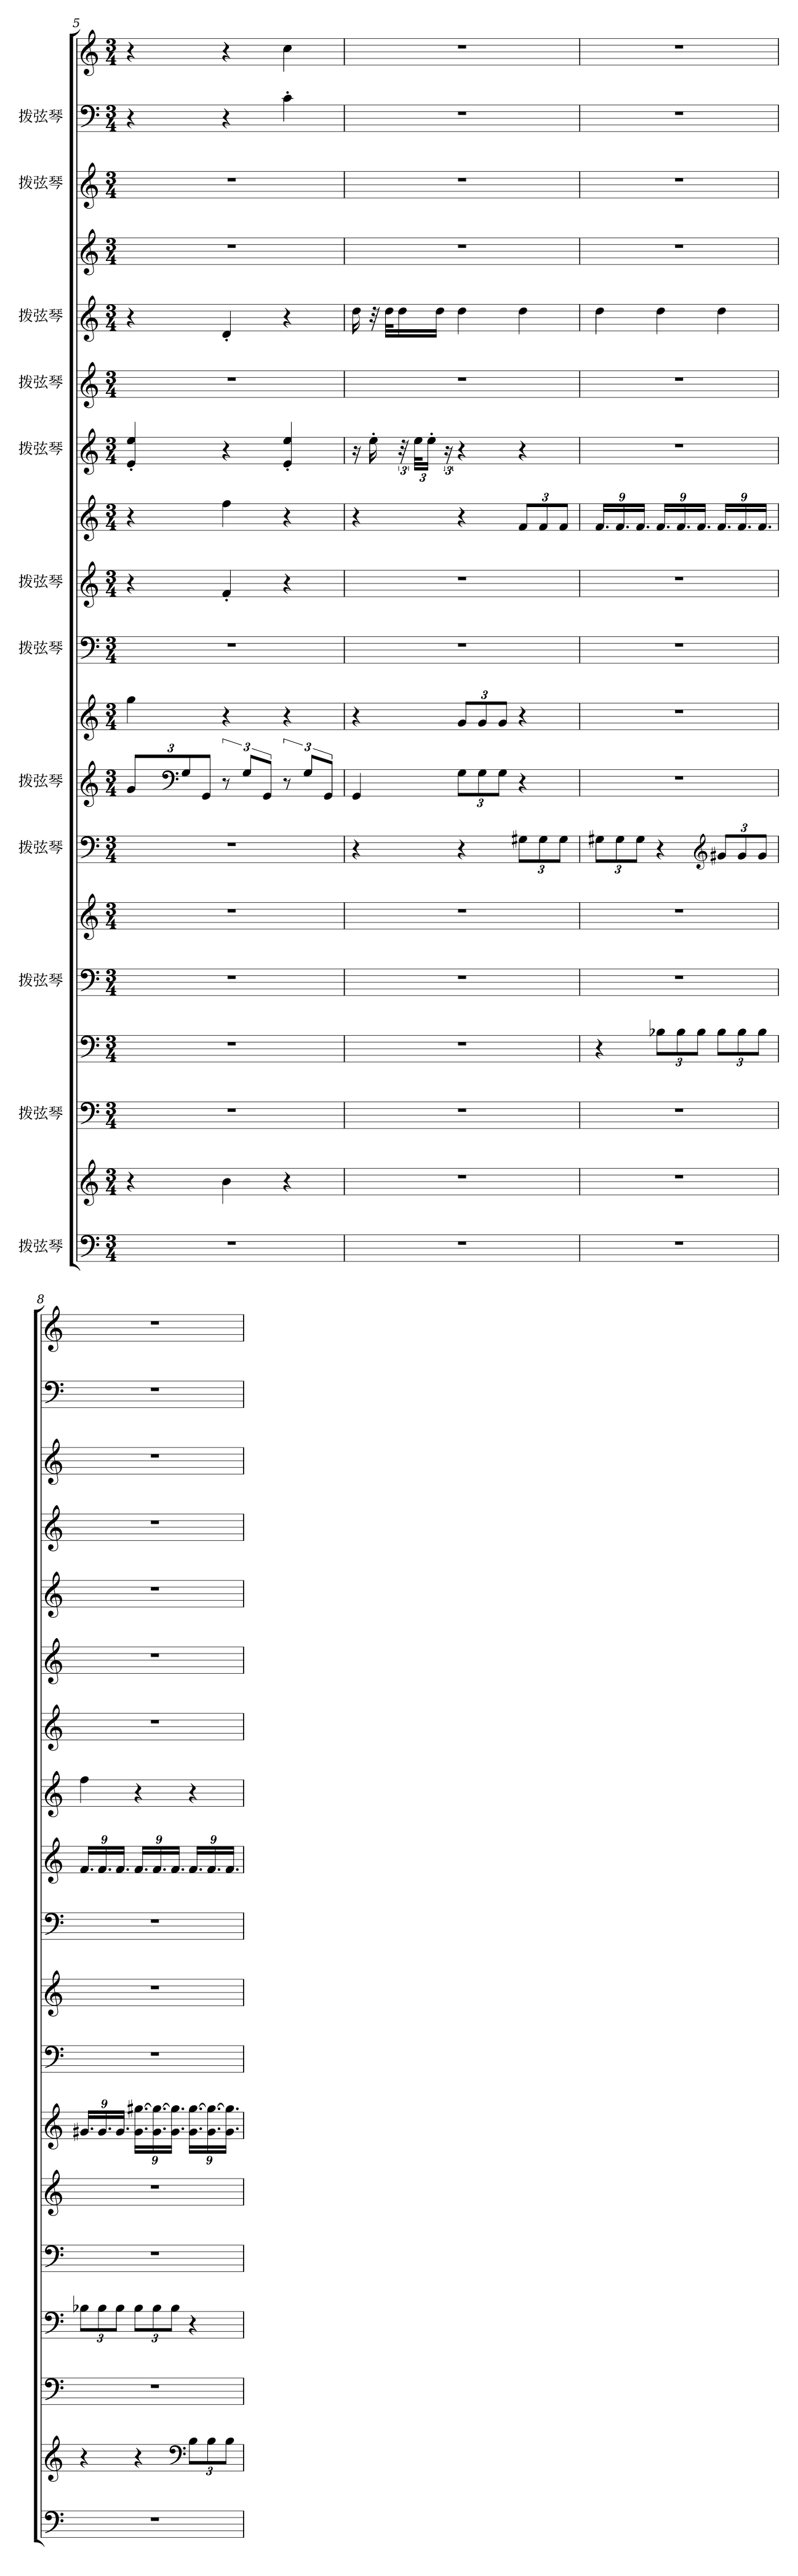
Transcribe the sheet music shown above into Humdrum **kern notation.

**kern	**kern	**kern	**kern	**kern	**kern	**kern	**kern	**kern	**kern	**kern	**kern	**kern	**kern	**kern	**kern	**kern	**kern	**kern
*part12	*part12	*part11	*part11	*part10	*part10	*part9	*part8	*part8	*part7	*part6	*part6	*part5	*part4	*part3	*part3	*part2	*part1	*part1
*staff19	*staff18	*staff17	*staff16	*staff15	*staff14	*staff13	*staff12	*staff11	*staff10	*staff9	*staff8	*staff7	*staff6	*staff5	*staff4	*staff3	*staff2	*staff1
*I"拨弦琴	*	*I"拨弦琴	*	*I"拨弦琴	*	*I"拨弦琴	*I"拨弦琴	*	*I"拨弦琴	*I"拨弦琴	*	*I"拨弦琴	*I"拨弦琴	*I"拨弦琴	*	*I"拨弦琴	*I"拨弦琴	*
*clefF4	*clefG2	*clefF4	*clefF4	*clefF4	*clefG2	*clefF4	*clefG2	*clefG2	*clefF4	*clefG2	*clefG2	*clefG2	*clefG2	*clefG2	*clefG2	*clefG2	*clefF4	*clefG2
*k[]	*k[]	*k[]	*k[]	*k[]	*k[]	*k[]	*k[]	*k[]	*k[]	*k[]	*k[]	*k[]	*k[]	*k[]	*k[]	*k[]	*k[]	*k[]
*M3/4	*M3/4	*M3/4	*M3/4	*M3/4	*M3/4	*M3/4	*M3/4	*M3/4	*M3/4	*M3/4	*M3/4	*M3/4	*M3/4	*M3/4	*M3/4	*M3/4	*M3/4	*M3/4
*	*	*	*	*	*	*	*Xbrackettup	*	*	*	*	*	*	*	*	*	*	*
=5	=5	=5	=5	=5	=5	=5	=5	=5	=5	=5	=5	=5	=5	=5	=5	=5	=5	=5
2.r	4r	2.r	2.r	2.r	2.r	2.r	12g/L	4gg\	2.r	4r	4r	4e/' 4ee/'	2.r	4r	2.r	2.r	4r	4r
*	*	*	*	*	*	*	*clefF4	*	*	*	*	*	*	*	*	*	*	*
.	.	.	.	.	.	.	12G/	.	.	.	.	.	.	.	.	.	.	.
.	.	.	.	.	.	.	12GG/J	.	.	.	.	.	.	.	.	.	.	.
*	*	*	*	*	*	*	*brackettup	*	*	*	*	*	*	*	*	*	*	*
.	4b\	.	.	.	.	.	12r	4r	.	4f'/	4ff\	4r	.	4d'/	.	.	4r	4r
.	.	.	.	.	.	.	12G/L	.	.	.	.	.	.	.	.	.	.	.
.	.	.	.	.	.	.	12GG/J	.	.	.	.	.	.	.	.	.	.	.
.	4r	.	.	.	.	.	12r	4r	.	4r	4r	4e/' 4ee/'	.	4r	.	.	4c'\	4cc\
.	.	.	.	.	.	.	12G/L	.	.	.	.	.	.	.	.	.	.	.
.	.	.	.	.	.	.	12GG/J	.	.	.	.	.	.	.	.	.	.	.
!!LO:PB:g=z
=6	=6	=6	=6	=6	=6	=6	=6	=6	=6	=6	=6	=6	=6	=6	=6	=6	=6	=6
2.r	2.r	2.r	2.r	2.r	2.r	4r	4GG/	4r	2.r	2.r	4r	16r	2.r	16dd\	2.r	2.r	2.r	2.r
.	.	.	.	.	.	.	.	.	.	.	.	16ee'\	.	32r	.	.	.	.
.	.	.	.	.	.	.	.	.	.	.	.	.	.	32dd\KLL	.	.	.	.
.	.	.	.	.	.	.	.	.	.	.	.	48r	.	16dd\	.	.	.	.
.	.	.	.	.	.	.	.	.	.	.	.	48ee\KLL	.	.	.	.	.	.
.	.	.	.	.	.	.	.	.	.	.	.	24ee'\JJ	.	.	.	.	.	.
.	.	.	.	.	.	.	.	.	.	.	.	.	.	16dd\JJ	.	.	.	.
.	.	.	.	.	.	.	.	.	.	.	.	24r	.	.	.	.	.	.
*	*	*	*	*	*	*	*Xbrackettup	*Xbrackettup	*	*	*	*	*	*	*	*	*	*
.	.	.	.	.	.	4r	12G\L	12g/L	.	.	4r	4r	.	4dd\	.	.	.	.
.	.	.	.	.	.	.	12G\	12g/	.	.	.	.	.	.	.	.	.	.
.	.	.	.	.	.	.	12G\J	12g/J	.	.	.	.	.	.	.	.	.	.
*	*	*	*	*	*	*Xbrackettup	*	*	*	*	*Xbrackettup	*	*	*	*	*	*	*
.	.	.	.	.	.	12G#X\L	4r	4r	.	.	12f/L	4r	.	4dd\	.	.	.	.
.	.	.	.	.	.	12G#\	.	.	.	.	12f/	.	.	.	.	.	.	.
.	.	.	.	.	.	12G#\J	.	.	.	.	12f/J	.	.	.	.	.	.	.
=7	=7	=7	=7	=7	=7	=7	=7	=7	=7	=7	=7	=7	=7	=7	=7	=7	=7	=7
2.r	2.r	2.r	4r	2.r	2.r	12G#X\L	2.r	2.r	2.r	2.r	18.f/LL	2.r	2.r	4dd\	2.r	2.r	2.r	2.r
.	.	.	.	.	.	12G#\	.	.	.	.	18.f/	.	.	.	.	.	.	.
.	.	.	.	.	.	12G#\J	.	.	.	.	18.f/JJ	.	.	.	.	.	.	.
*	*	*	*Xbrackettup	*	*	*	*	*	*	*	*	*	*	*	*	*	*	*
.	.	.	12B-X\L	.	.	4r	.	.	.	.	18.f/LL	.	.	4dd\	.	.	.	.
.	.	.	12B-\	.	.	.	.	.	.	.	18.f/	.	.	.	.	.	.	.
.	.	.	12B-\J	.	.	.	.	.	.	.	18.f/JJ	.	.	.	.	.	.	.
*	*	*	*	*	*	*clefG2	*	*	*	*	*	*	*	*	*	*	*	*
.	.	.	12B-\L	.	.	12g#X/L	.	.	.	.	18.f/LL	.	.	4dd\	.	.	.	.
.	.	.	12B-\	.	.	12g#/	.	.	.	.	18.f/	.	.	.	.	.	.	.
.	.	.	12B-\J	.	.	12g#/J	.	.	.	.	18.f/JJ	.	.	.	.	.	.	.
!!LO:PB:g=z
=8	=8	=8	=8	=8	=8	=8	=8	=8	=8	=8	=8	=8	=8	=8	=8	=8	=8	=8
*	*	*	*	*	*	*	*	*	*	*Xbrackettup	*	*	*	*	*	*	*	*
2.r	4r	2.r	12B-X\L	2.r	2.r	18.g#X/LL	2.r	2.r	2.r	18.f/LL	4ff\	2.r	2.r	2.r	2.r	2.r	2.r	2.r
.	.	.	12B-\	.	.	18.g#/	.	.	.	18.f/	.	.	.	.	.	.	.	.
.	.	.	12B-\J	.	.	18.g#/JJ	.	.	.	18.f/JJ	.	.	.	.	.	.	.	.
.	4r	.	12B-\L	.	.	18.g#\ [18.gg#X\LL	.	.	.	18.f/LL	4r	.	.	.	.	.	.	.
.	.	.	12B-\	.	.	18.g#\ 18.gg#\_	.	.	.	18.f/	.	.	.	.	.	.	.	.
.	.	.	12B-\J	.	.	18.g#\ 18.gg#\]JJ	.	.	.	18.f/JJ	.	.	.	.	.	.	.	.
*	*clefF4	*	*	*	*	*	*	*	*	*	*	*	*	*	*	*	*	*
*	*Xbrackettup	*	*	*	*	*	*	*	*	*	*	*	*	*	*	*	*	*
.	12B\L	.	4r	.	.	18.g#\ [18.gg#\LL	.	.	.	18.f/LL	4r	.	.	.	.	.	.	.
.	12B\	.	.	.	.	18.g#\ 18.gg#\_	.	.	.	18.f/	.	.	.	.	.	.	.	.
.	12B\J	.	.	.	.	18.g#\ 18.gg#\]JJ	.	.	.	18.f/JJ	.	.	.	.	.	.	.	.
=	=	=	=	=	=	=	=	=	=	=	=	=	=	=	=	=	=	=
*-	*-	*-	*-	*-	*-	*-	*-	*-	*-	*-	*-	*-	*-	*-	*-	*-	*-	*-
